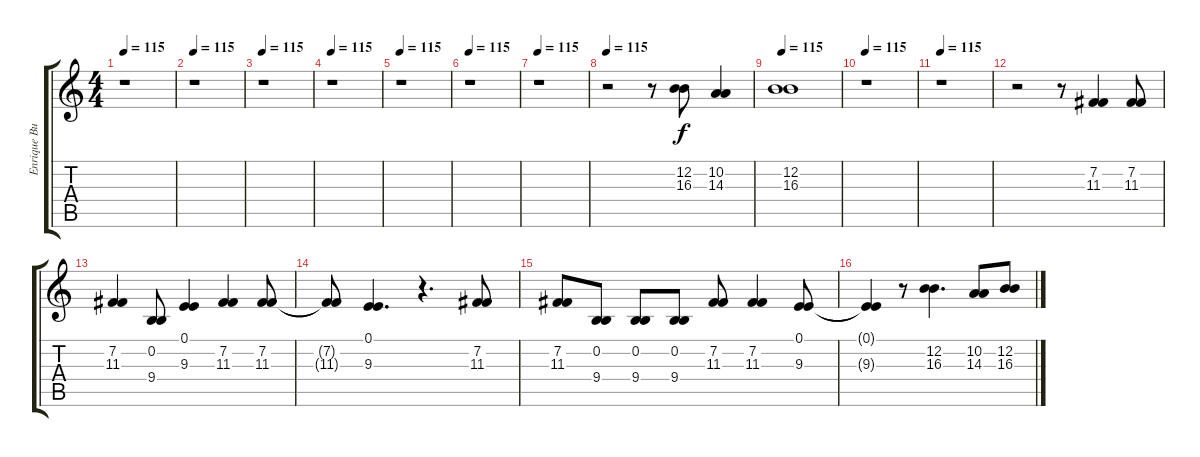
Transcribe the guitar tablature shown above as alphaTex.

\track ("Enrique Bumbury" "Enrique Bu") {instrument sopranosax}
\staff {score tabs}
\tuning (E4 B3 G3 D3 A2 E2) {hide}
\ts (4 4)
\tempo 115
\clef g2
\ks c
r.1{dy f instrument sopranosax} |
\tempo 115
r.1 |
\tempo 115
r.1 |
\tempo 115
r.1 |
\tempo 115
r.1 |
\tempo 115
r.1 |
\tempo 115
r.1 |
\tempo 115
r.2 r.8 (12.2 16.3).8 (10.2 14.3).4 |
\tempo 115
(12.2 16.3).1 |
\tempo 115
r.1 |
\tempo 115
r.1 |
r.2 r.8 (7.2 11.3).4 (7.2 11.3).8 |
(7.2 11.3).4 (0.2 9.4).8 (0.1 9.3).4 (7.2 11.3).4 (7.2 11.3).8 |
(7.2{t} 11.3{t}).8 (0.1 9.3).4{d} r.4{d} (7.2 11.3).8 |
(7.2 11.3).8 (0.2 9.4).8 (0.2 9.4).8 (0.2 9.4).8 (7.2 11.3).8 (7.2 11.3).4 (0.1 9.3).8 |
(0.1{t} 9.3{t}).4 r.8 (12.2 16.3).4{d} (10.2 14.3).8 (12.2 16.3).8
